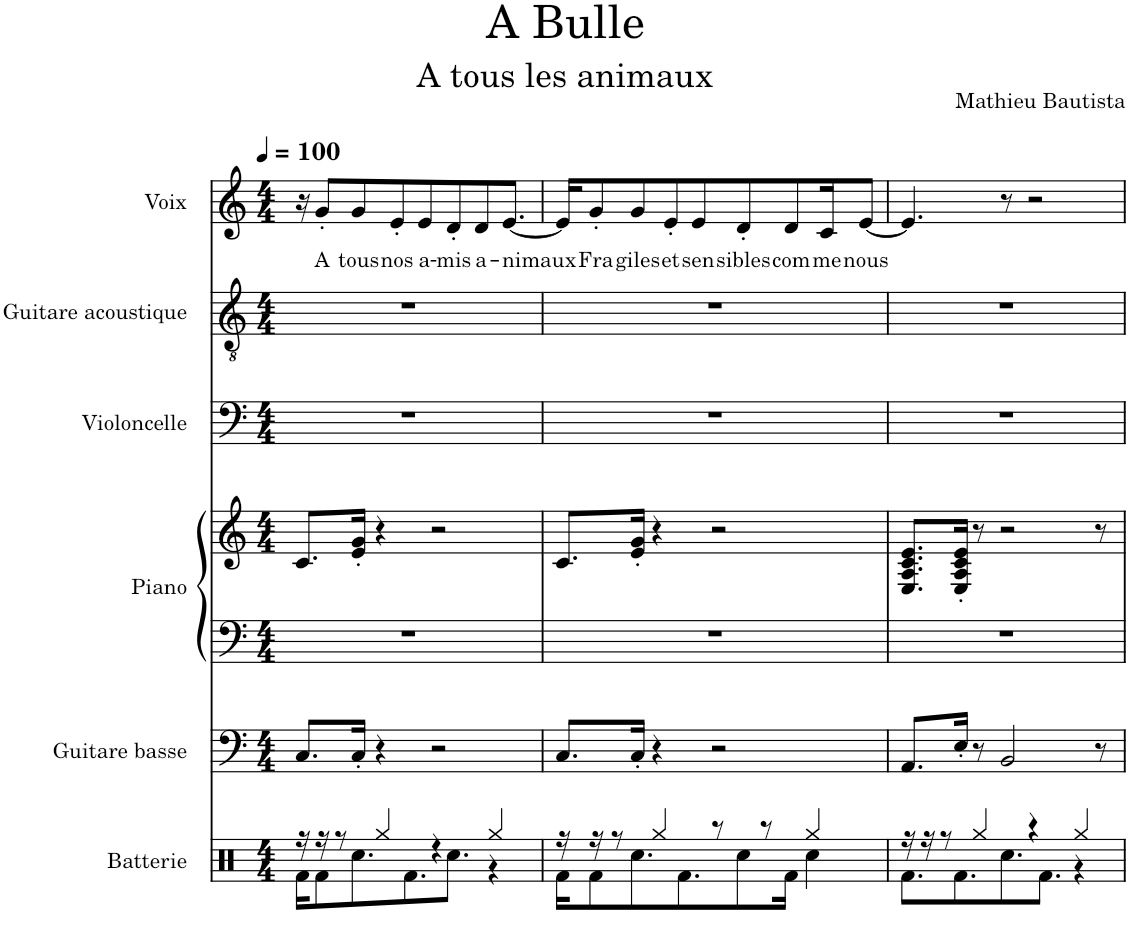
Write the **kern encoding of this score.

**kern	**kern	**kern	**kern	**kern	**kern	**kern	**text
*part6	*part5	*part4	*part4	*part3	*part2	*part1	*part1
*staff7	*staff6	*staff5	*staff4	*staff3	*staff2	*staff1	*staff1
*I"Batterie	*I"Guitare basse	*I"Piano	*	*I"Violoncelle	*I"Guitare acoustique	*I"Voix	*
*I'Batt.	*I'Guit. B.	*I'Pia.	*	*I'Vlc	*I'Guit.	*I'Vx.	*
*clefX	*clefF4	*clefF4	*clefG2	*clefF4	*clefGv2	*clefG2	*
*	*Trd7c12	*	*	*	*	*	*
*k[]	*k[]	*k[]	*k[]	*k[]	*k[]	*k[]	*
*M4/4	*M4/4	*M4/4	*M4/4	*M4/4	*M4/4	*M4/4	*
*MM100	*MM100	*MM100	*MM100	*MM100	*MM100	*MM100	*
=1	=1	=1	=1	=1	=1	=1	=1
*^	*	*	*	*	*	*	*
16r	16Rf\KL	8.C/L	1r	8.c/L	1r	1r	16r	.
!	!	!	!	!	!	!	!	!LO:LY:b
16r	8Rf\	.	.	.	.	.	8g'/L	A
8r	.	.	.	.	.	.	.	.
!	!	!	!	!	!	!	!	!LO:LY:b
.	8.Rcc\	16C'/Jk	.	16e/' 16g/'Jk	.	.	8g/	tous
4Rgg/	.	4r	.	4r	.	.	.	.
!	!	!	!	!	!	!	!	!LO:LY:b
.	.	.	.	.	.	.	8e'/	nos
.	8.Rf\	.	.	.	.	.	.	.
!	!	!	!	!	!	!	!	!LO:LY:b
.	.	.	.	.	.	.	8e/	a-
4r	.	2r	.	2r	.	.	.	.
!	!	!	!	!	!	!	!	!LO:LY:b
.	8.Rcc\J	.	.	.	.	.	8d'/	-mis
!	!	!	!	!	!	!	!	!LO:LY:b
.	.	.	.	.	.	.	8d/	a-
4Rgg/	4r	.	.	.	.	.	.	.
!	!	!	!	!	!	!	!	!LO:LY:b
.	.	.	.	.	.	.	[8.e/J	-nimaux
=2	=2	=2	=2	=2	=2	=2	=2	=2
16r	16Rf\KL	8.C/L	1r	8.c/L	1r	1r	16e/KL]	.
!	!	!	!	!	!	!	!	!LO:LY:b
16r	8Rf\	.	.	.	.	.	8g'/	Fra-
8r	.	.	.	.	.	.	.	.
!	!	!	!	!	!	!	!	!LO:LY:b
.	8.Rcc\	16C'/Jk	.	16e/' 16g/'Jk	.	.	8g/	-giles
4Rgg/	.	4r	.	4r	.	.	.	.
!	!	!	!	!	!	!	!	!LO:LY:b
.	.	.	.	.	.	.	8e'/	et
.	8.Rf\	.	.	.	.	.	.	.
!	!	!	!	!	!	!	!	!LO:LY:b
.	.	.	.	.	.	.	8e/	sen-
8r	.	2r	.	2r	.	.	.	.
!	!	!	!	!	!	!	!	!LO:LY:b
.	8Rcc\	.	.	.	.	.	8d'/	-sibles
8r	.	.	.	.	.	.	.	.
!	!	!	!	!	!	!	!	!LO:LY:b
.	16Rf\Jk	.	.	.	.	.	8d/	com-
4Rgg/	4Rcc\	.	.	.	.	.	.	.
!	!	!	!	!	!	!	!	!LO:LY:b
.	.	.	.	.	.	.	16c/K	-me
!	!	!	!	!	!	!	!	!LO:LY:b
.	.	.	.	.	.	.	[8e/J	nous
=3	=3	=3	=3	=3	=3	=3	=3	=3
16r	8.Rf\L	8.AA/L	1r	8.E/ 8.A/ 8.c/ 8.e/L	1r	1r	4.e/]	.
16r	.	.	.	.	.	.	.	.
8r	.	.	.	.	.	.	.	.
.	8.Rf\	16E'/Jk	.	16E/' 16A/' 16c/' 16e/'Jk	.	.	.	.
4Rgg/	.	8r	.	8r	.	.	.	.
.	8.Rcc\	2BB/	.	2r	.	.	8r	.
4r	.	.	.	.	.	.	2r	.
.	8.Rf\J	.	.	.	.	.	.	.
4Rgg/	4r	.	.	.	.	.	.	.
.	.	8r	.	8r	.	.	.	.
*v	*v	*	*	*	*	*	*	*
=	=	=	=	=	=	=	=
*-	*-	*-	*-	*-	*-	*-	*-
